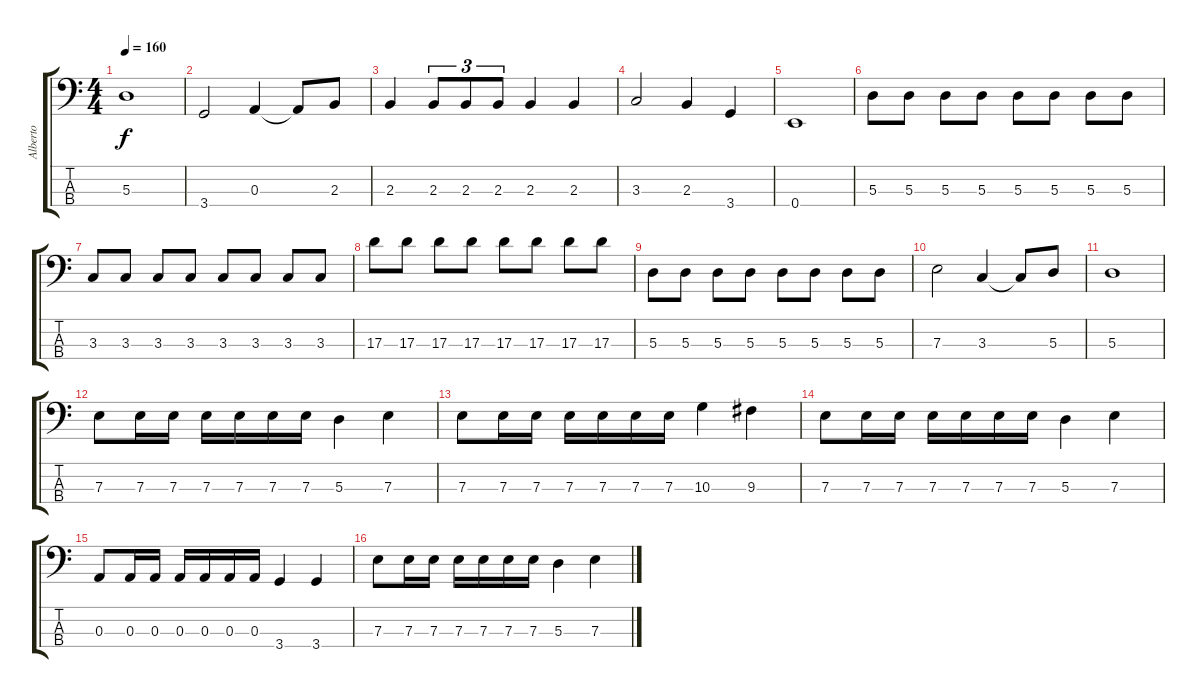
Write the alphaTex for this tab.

\track ("Alberto" "Alberto") {instrument slapbass1}
\staff {score tabs}
\tuning (G2 D2 A1 E1) {hide}
\ts (4 4)
\tempo 160
\clef f4
\ks c
5.3.1{dy f} |
3.4.2 0.3.4 0.3{t}.8 2.3.8 |
2.3.4 2.3.8{tu (3 2)} 2.3.8{tu (3 2)} 2.3.8{tu (3 2)} 2.3.4 2.3.4 |
3.3.2 2.3.4 3.4.4 |
0.4.1 |
5.3.8 5.3.8 5.3.8 5.3.8 5.3.8 5.3.8 5.3.8 5.3.8 |
3.3.8 3.3.8 3.3.8 3.3.8 3.3.8 3.3.8 3.3.8 3.3.8 |
17.3.8 17.3.8 17.3.8 17.3.8 17.3.8 17.3.8 17.3.8 17.3.8 |
5.3.8 5.3.8 5.3.8 5.3.8 5.3.8 5.3.8 5.3.8 5.3.8 |
7.3.2 3.3.4 3.3{t}.8 5.3.8 |
5.3.1 |
7.3.8 7.3.16 7.3.16 7.3.16 7.3.16 7.3.16 7.3.16 5.3.4 7.3.4 |
7.3.8 7.3.16 7.3.16 7.3.16 7.3.16 7.3.16 7.3.16 10.3.4 9.3.4 |
7.3.8 7.3.16 7.3.16 7.3.16 7.3.16 7.3.16 7.3.16 5.3.4 7.3.4 |
0.3.8 0.3.16 0.3.16 0.3.16 0.3.16 0.3.16 0.3.16 3.4.4 3.4.4 |
7.3.8 7.3.16 7.3.16 7.3.16 7.3.16 7.3.16 7.3.16 5.3.4 7.3.4
